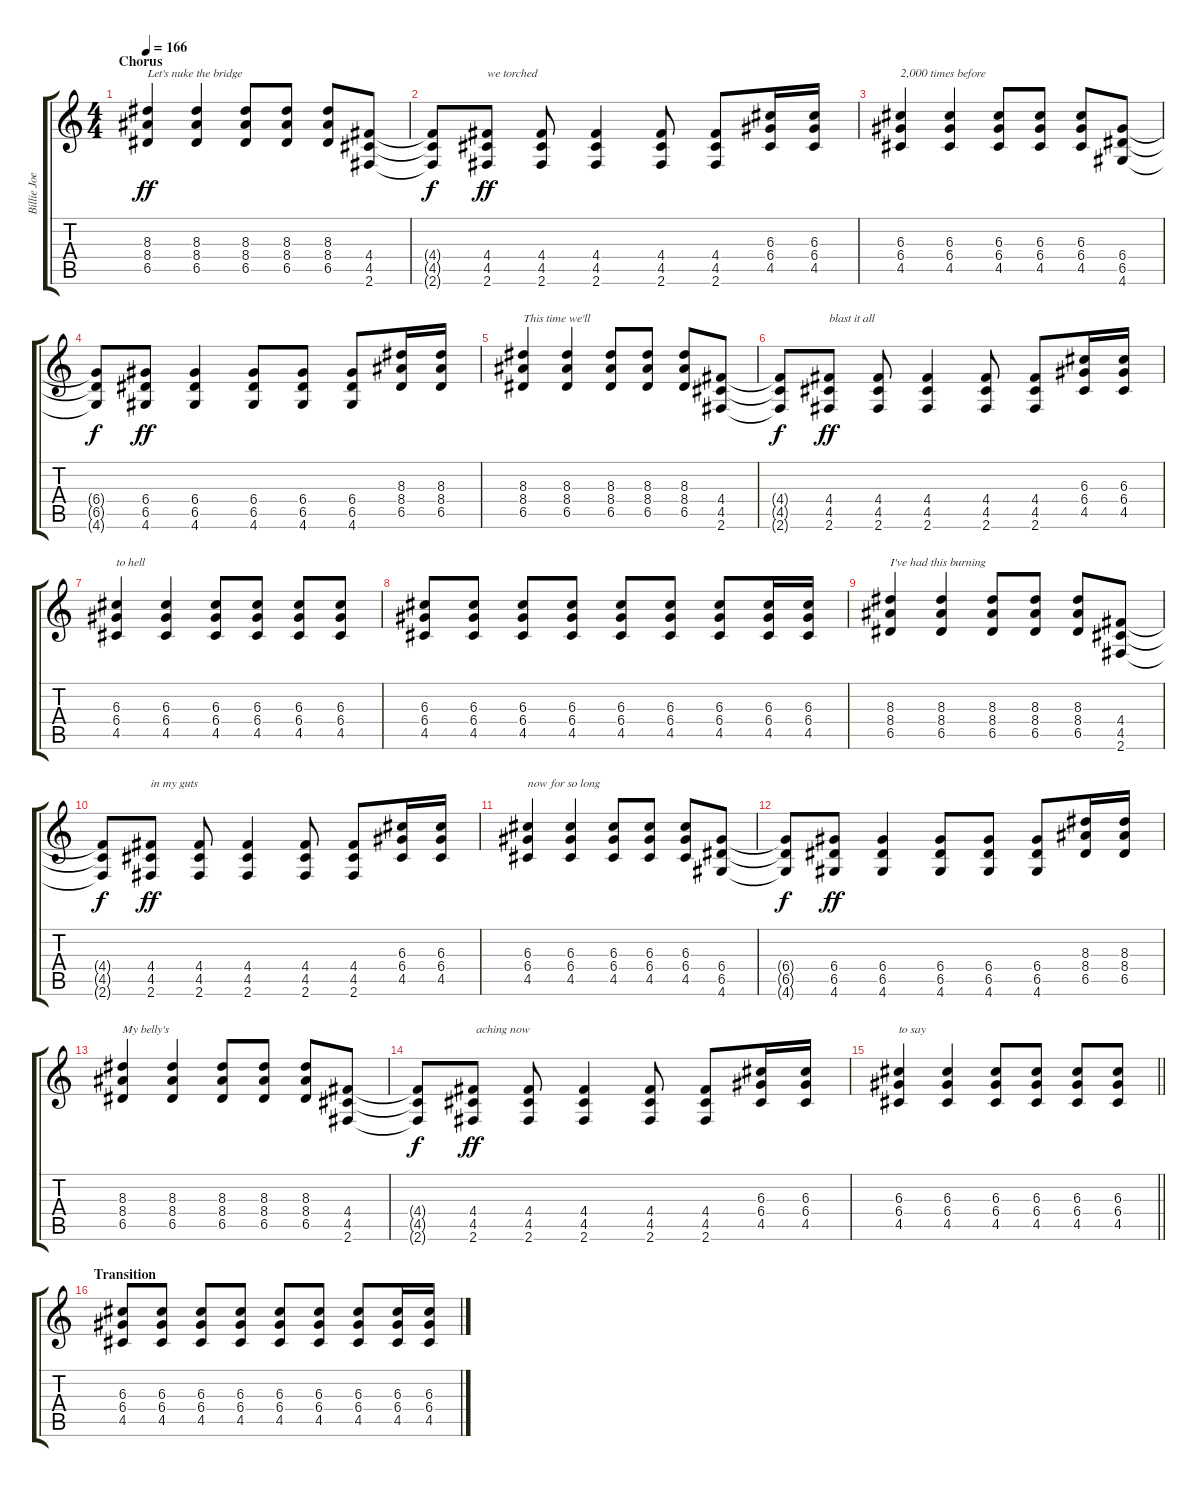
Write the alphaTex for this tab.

\track ("Billie Joe Armstrong (Guitar)" "Billie Joe") {instrument acousticguitarnylon}
\staff {score tabs}
\tuning (E4 B3 G3 D3 A2 E2) {hide}
\ts (4 4)
\section ("" "Chorus")
\tempo 166
\clef g2
\ks c
(8.3 8.4 6.5).4{txt "Let's nuke the bridge" dy ff} (8.3 8.4 6.5).4 (8.3 8.4 6.5).8 (8.3 8.4 6.5).8 (8.3 8.4 6.5).8 (4.4 4.5 2.6).8 |
(4.4{t} 4.5{t} 2.6{t}).8{dy f} (4.4 4.5 2.6).8{txt "we torched" dy ff} (4.4 4.5 2.6).8 (4.4 4.5 2.6).4 (4.4 4.5 2.6).8 (4.4 4.5 2.6).8 (6.3 6.4 4.5).16 (6.3 6.4 4.5).16 |
(6.3 6.4 4.5).4{txt "2,000 times before"} (6.3 6.4 4.5).4 (6.3 6.4 4.5).8 (6.3 6.4 4.5).8 (6.3 6.4 4.5).8 (6.4 6.5 4.6).8 |
(6.4{t} 6.5{t} 4.6{t}).8{dy f} (6.4 6.5 4.6).8{dy ff} (6.4 6.5 4.6).4 (6.4 6.5 4.6).8 (6.4 6.5 4.6).8 (6.4 6.5 4.6).8 (8.3 8.4 6.5).16 (8.3 8.4 6.5).16 |
(8.3 8.4 6.5).4{txt "This time we'll"} (8.3 8.4 6.5).4 (8.3 8.4 6.5).8 (8.3 8.4 6.5).8 (8.3 8.4 6.5).8 (4.4 4.5 2.6).8 |
(4.4{t} 4.5{t} 2.6{t}).8{dy f} (4.4 4.5 2.6).8{txt "blast it all " dy ff} (4.4 4.5 2.6).8 (4.4 4.5 2.6).4 (4.4 4.5 2.6).8 (4.4 4.5 2.6).8 (6.3 6.4 4.5).16 (6.3 6.4 4.5).16 |
(6.3 6.4 4.5).4{txt "to hell"} (6.3 6.4 4.5).4 (6.3 6.4 4.5).8 (6.3 6.4 4.5).8 (6.3 6.4 4.5).8 (6.3 6.4 4.5).8 |
(6.3 6.4 4.5).8 (6.3 6.4 4.5).8 (6.3 6.4 4.5).8 (6.3 6.4 4.5).8 (6.3 6.4 4.5).8 (6.3 6.4 4.5).8 (6.3 6.4 4.5).8 (6.3 6.4 4.5).16 (6.3 6.4 4.5).16 |
(8.3 8.4 6.5).4{txt "I've had this burning "} (8.3 8.4 6.5).4 (8.3 8.4 6.5).8 (8.3 8.4 6.5).8 (8.3 8.4 6.5).8 (4.4 4.5 2.6).8 |
(4.4{t} 4.5{t} 2.6{t}).8{dy f} (4.4 4.5 2.6).8{txt "in my guts " dy ff} (4.4 4.5 2.6).8 (4.4 4.5 2.6).4 (4.4 4.5 2.6).8 (4.4 4.5 2.6).8 (6.3 6.4 4.5).16 (6.3 6.4 4.5).16 |
(6.3 6.4 4.5).4{txt "now for so long"} (6.3 6.4 4.5).4 (6.3 6.4 4.5).8 (6.3 6.4 4.5).8 (6.3 6.4 4.5).8 (6.4 6.5 4.6).8 |
(6.4{t} 6.5{t} 4.6{t}).8{dy f} (6.4 6.5 4.6).8{dy ff} (6.4 6.5 4.6).4 (6.4 6.5 4.6).8 (6.4 6.5 4.6).8 (6.4 6.5 4.6).8 (8.3 8.4 6.5).16 (8.3 8.4 6.5).16 |
(8.3 8.4 6.5).4{txt "My belly's"} (8.3 8.4 6.5).4 (8.3 8.4 6.5).8 (8.3 8.4 6.5).8 (8.3 8.4 6.5).8 (4.4 4.5 2.6).8 |
(4.4{t} 4.5{t} 2.6{t}).8{dy f} (4.4 4.5 2.6).8{txt " aching now " dy ff} (4.4 4.5 2.6).8 (4.4 4.5 2.6).4 (4.4 4.5 2.6).8 (4.4 4.5 2.6).8 (6.3 6.4 4.5).16 (6.3 6.4 4.5).16 |
\barLineRight lightlight
(6.3 6.4 4.5).4{txt "to say"} (6.3 6.4 4.5).4 (6.3 6.4 4.5).8 (6.3 6.4 4.5).8 (6.3 6.4 4.5).8 (6.3 6.4 4.5).8 |
\section ("" "Transition")
(6.3 6.4 4.5).8 (6.3 6.4 4.5).8 (6.3 6.4 4.5).8 (6.3 6.4 4.5).8 (6.3 6.4 4.5).8 (6.3 6.4 4.5).8 (6.3 6.4 4.5).8 (6.3 6.4 4.5).16 (6.3 6.4 4.5).16
